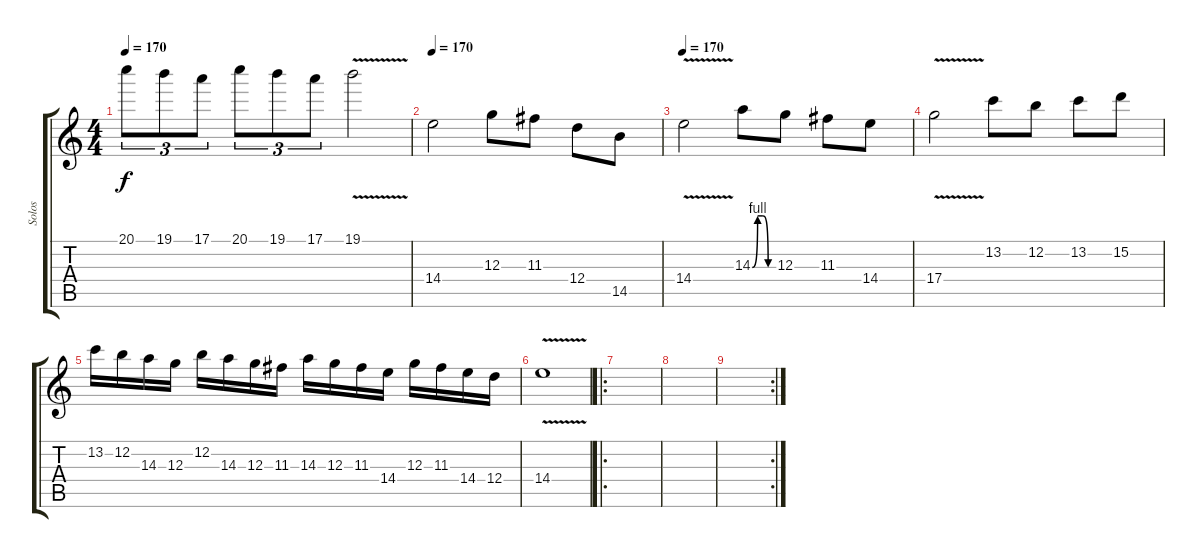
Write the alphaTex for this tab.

\track ("Solos" "Solos") {instrument distortionguitar}
\staff {score tabs}
\tuning (E4 B3 G3 D3 A2 E2) {hide}
\ts (4 4)
\tempo 170
\clef g2
\ks c
20.1.8{tu (3 2) dy f} 19.1.8{tu (3 2)} 17.1.8{tu (3 2)} 20.1.8{tu (3 2)} 19.1.8{tu (3 2)} 17.1.8{tu (3 2)} 19.1{v}.2 |
\tempo 170
14.4.2 12.3.8 11.3.8 12.4.8 14.5.8 |
\tempo 170
14.4{v}.2 14.3{be (custom 0 0 15 4 30 4 45 0 60 0)}.8 12.3.8 11.3.8 14.4.8 |
17.4{v}.2 13.2.8 12.2.8 13.2.8 15.2.8 |
13.2.16 12.2.16 14.3.16 12.3.16 12.2.16 14.3.16 12.3.16 11.3.16 14.3.16 12.3.16 11.3.16 14.4.16 12.3.16 11.3.16 14.4.16 12.4.16 |
14.4{v}.1 |
\ro
|
|
\rc 2
